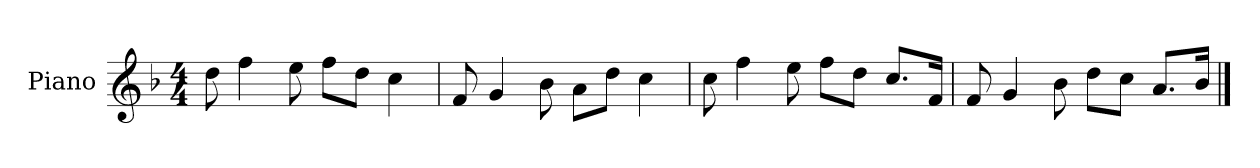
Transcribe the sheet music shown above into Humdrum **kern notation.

**kern
*part1
*staff1
*I"Piano
*I'P-no
*clefG2
*k[b-]
*M4/4
*MM90
=1
8dd\
4ff\
8ee\
8ff\L
8dd\J
4cc\
=2
8f/
4g/
8b-\
8a\L
8dd\J
4cc\
=3
8cc\
4ff\
8ee\
8ff\L
8dd\J
8.cc/L
16f/Jk
=4
8f/
4g/
8b-\
8dd\L
8cc\J
8.a/L
16b-/Jk
==
*-
